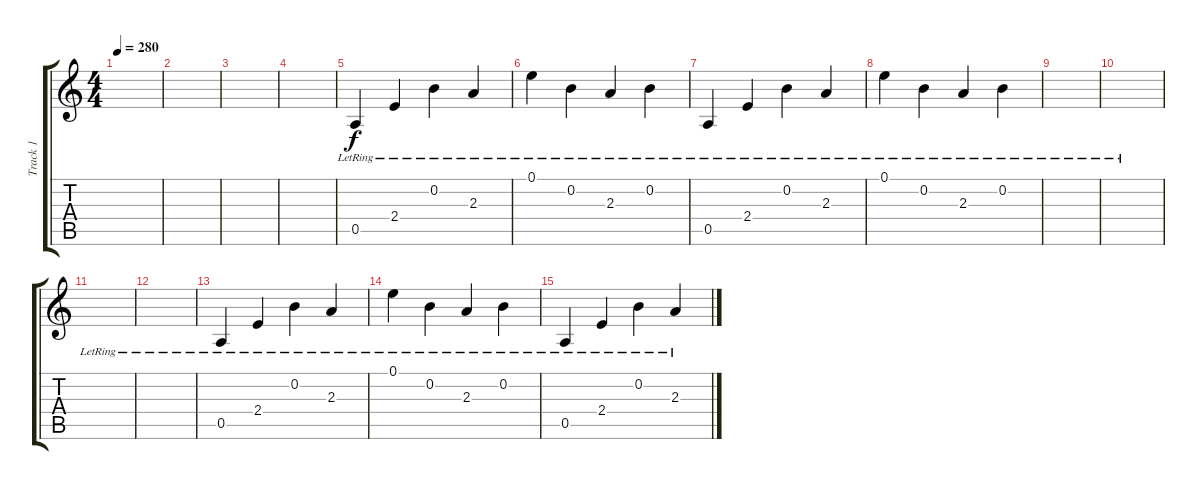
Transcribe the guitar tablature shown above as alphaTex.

\track ("Track 1" "Track 1") {instrument electricguitarclean}
\staff {score tabs}
\tuning (E4 B3 G3 D3 A2 E2) {hide}
\ts (4 4)
\tempo 280
\clef g2
\ks c
|
|
|
|
0.5{lr}.4 2.4{lr}.4 0.2{lr}.4 2.3{lr}.4 |
0.1{lr}.4 0.2{lr}.4 2.3{lr}.4 0.2{lr}.4 |
0.5{lr}.4 2.4{lr}.4 0.2{lr}.4 2.3{lr}.4 |
0.1{lr}.4 0.2{lr}.4 2.3{lr}.4 0.2{lr}.4 |
|
|
|
|
0.5{lr}.4 2.4{lr}.4 0.2{lr}.4 2.3{lr}.4 |
0.1{lr}.4 0.2{lr}.4 2.3{lr}.4 0.2{lr}.4 |
0.5{lr}.4 2.4{lr}.4 0.2{lr}.4 2.3{lr}.4
